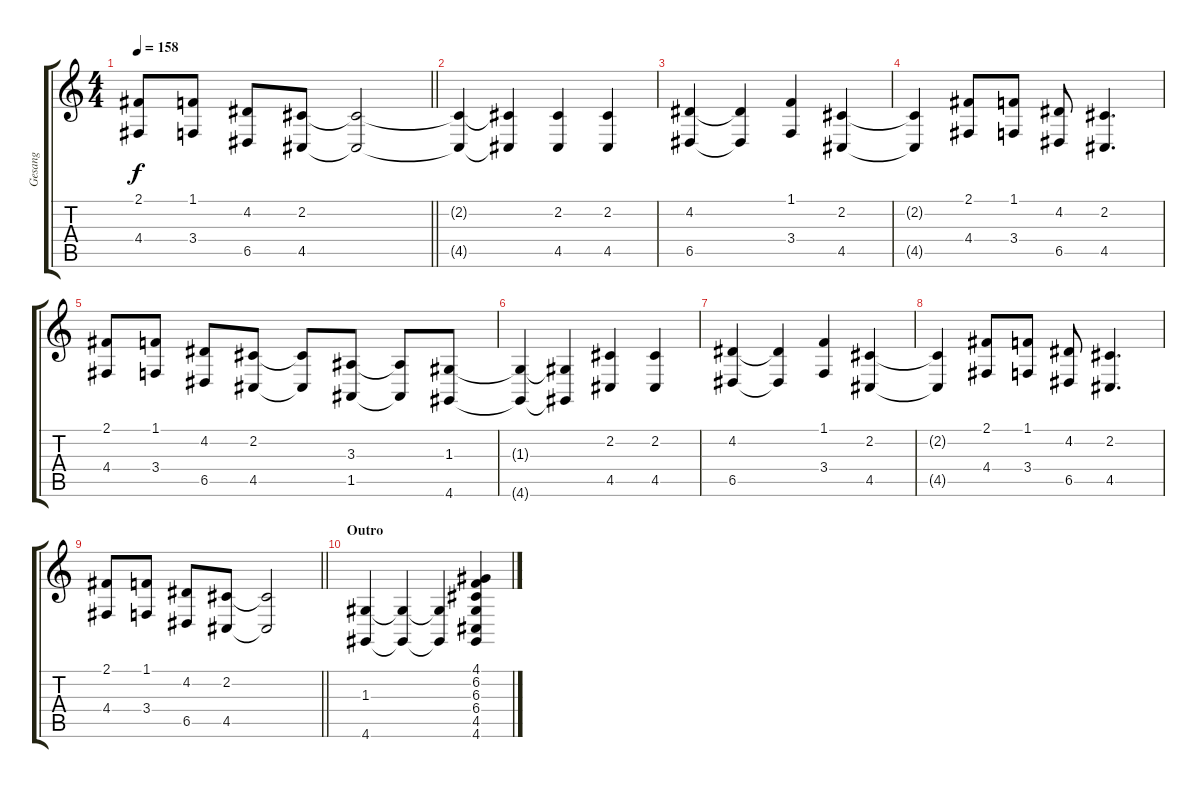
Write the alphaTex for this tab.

\track ("Gesang" "Gesang") {instrument lead2sawtooth}
\staff {score tabs}
\tuning (E4 B3 G3 D3 A2 E2) {hide}
\ts (4 4)
\tempo 158
\clef g2
\barLineRight lightlight
\ks c
(2.1 4.4).8{dy f} (1.1 3.4).8 (4.2 6.5).8 (2.2 4.5).8 (2.2{t} 4.5{t}).2 |
(2.2{t} 4.5{t}).4 (2.2{t} 4.5{t}).4 (2.2 4.5).4 (2.2 4.5).4 |
(4.2 6.5).4 (4.2{t} 6.5{t}).4 (1.1 3.4).4 (2.2 4.5).4 |
(2.2{t} 4.5{t}).4 (2.1 4.4).8 (1.1 3.4).8 (4.2 6.5).8 (2.2 4.5).4{d} |
(2.1 4.4).8 (1.1 3.4).8 (4.2 6.5).8 (2.2 4.5).8 (2.2{t} 4.5{t}).8 (3.3 1.5).8 (3.3{t} 1.5{t}).8 (1.3 4.6).8 |
(1.3{t} 4.6{t}).4 (1.3{t} 4.6{t}).4 (2.2 4.5).4 (2.2 4.5).4 |
(4.2 6.5).4 (4.2{t} 6.5{t}).4 (1.1 3.4).4 (2.2 4.5).4 |
(2.2{t} 4.5{t}).4 (2.1 4.4).8 (1.1 3.4).8 (4.2 6.5).8 (2.2 4.5).4{d} |
\barLineRight lightlight
(2.1 4.4).8 (1.1 3.4).8 (4.2 6.5).8 (2.2 4.5).8 (2.2{t} 4.5{t}).2 |
\section ("" "Outro")
(1.3 4.6).4 (1.3{t} 4.6{t}).4 (1.3{t} 4.6{t}).4 (4.1 6.2 6.3 6.4 4.5 4.6).4
